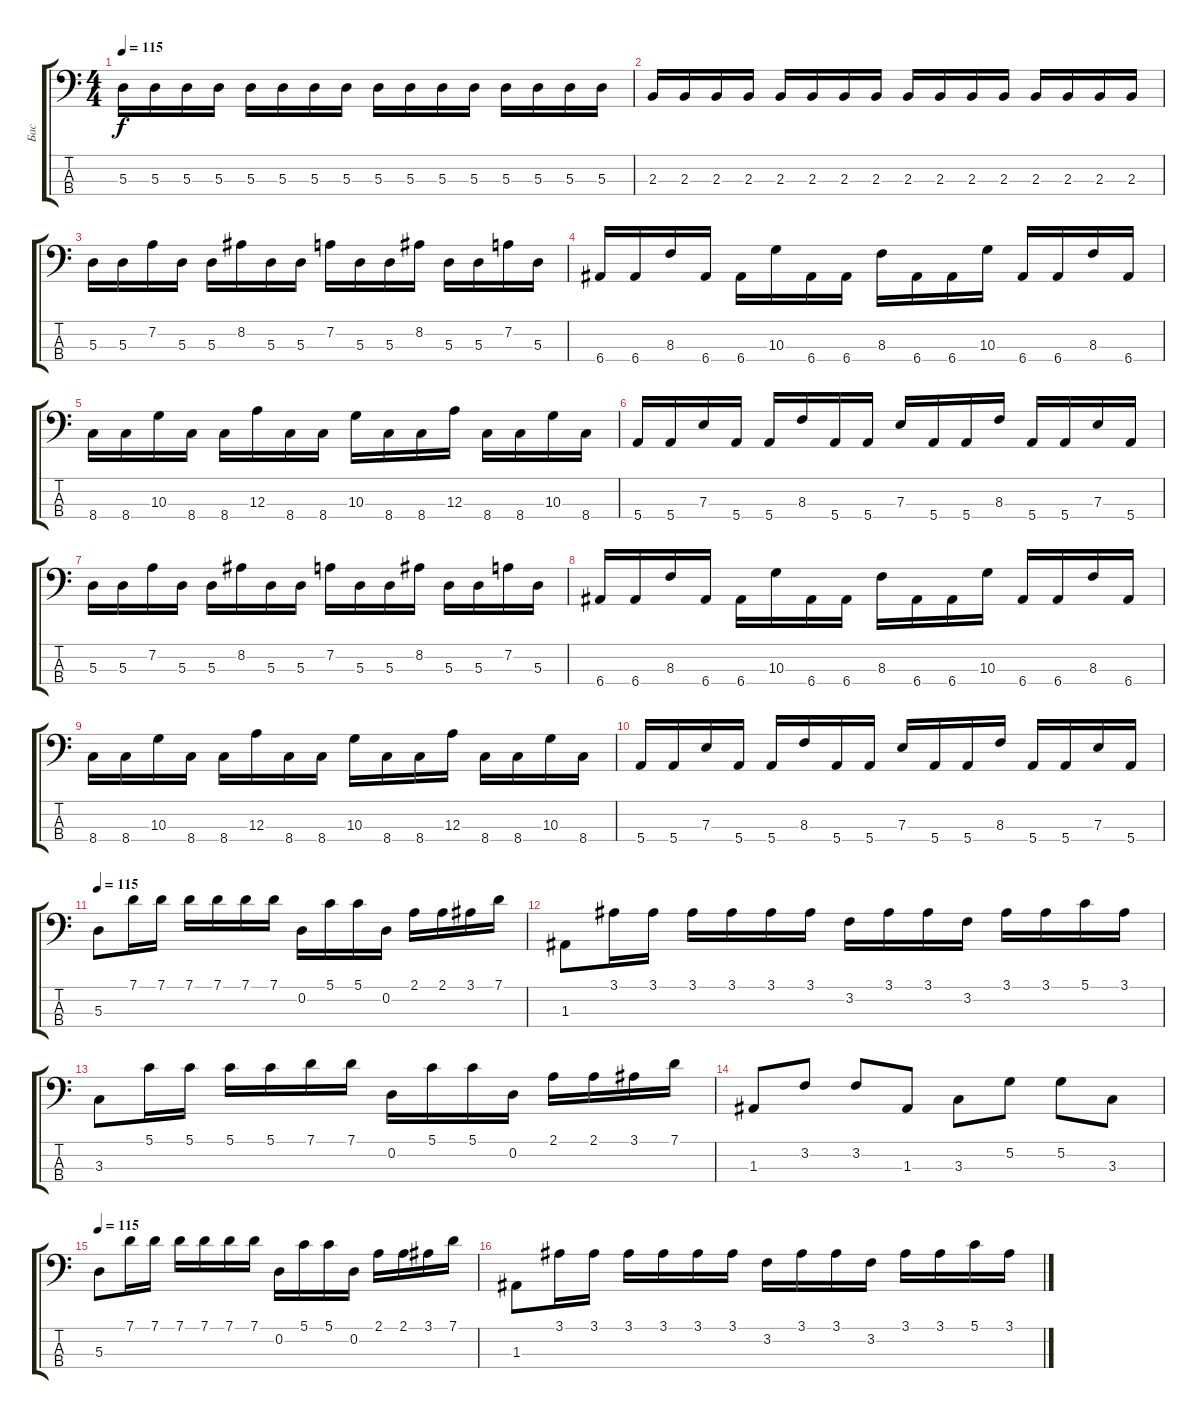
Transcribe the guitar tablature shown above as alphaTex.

\track ("Бас" "Бас") {instrument electricbassfinger}
\staff {score tabs}
\tuning (G2 D2 A1 E1) {hide}
\ts (4 4)
\tempo 115
\clef f4
\ks c
5.3.16{dy f} 5.3.16 5.3.16 5.3.16 5.3.16 5.3.16 5.3.16 5.3.16 5.3.16 5.3.16 5.3.16 5.3.16 5.3.16 5.3.16 5.3.16 5.3.16 |
2.3.16 2.3.16 2.3.16 2.3.16 2.3.16 2.3.16 2.3.16 2.3.16 2.3.16 2.3.16 2.3.16 2.3.16 2.3.16 2.3.16 2.3.16 2.3.16 |
5.3.16 5.3.16 7.2.16 5.3.16 5.3.16 8.2.16 5.3.16 5.3.16 7.2.16 5.3.16 5.3.16 8.2.16 5.3.16 5.3.16 7.2.16 5.3.16 |
6.4.16 6.4.16 8.3.16 6.4.16 6.4.16 10.3.16 6.4.16 6.4.16 8.3.16 6.4.16 6.4.16 10.3.16 6.4.16 6.4.16 8.3.16 6.4.16 |
8.4.16 8.4.16 10.3.16 8.4.16 8.4.16 12.3.16 8.4.16 8.4.16 10.3.16 8.4.16 8.4.16 12.3.16 8.4.16 8.4.16 10.3.16 8.4.16 |
5.4.16 5.4.16 7.3.16 5.4.16 5.4.16 8.3.16 5.4.16 5.4.16 7.3.16 5.4.16 5.4.16 8.3.16 5.4.16 5.4.16 7.3.16 5.4.16 |
5.3.16 5.3.16 7.2.16 5.3.16 5.3.16 8.2.16 5.3.16 5.3.16 7.2.16 5.3.16 5.3.16 8.2.16 5.3.16 5.3.16 7.2.16 5.3.16 |
6.4.16 6.4.16 8.3.16 6.4.16 6.4.16 10.3.16 6.4.16 6.4.16 8.3.16 6.4.16 6.4.16 10.3.16 6.4.16 6.4.16 8.3.16 6.4.16 |
8.4.16 8.4.16 10.3.16 8.4.16 8.4.16 12.3.16 8.4.16 8.4.16 10.3.16 8.4.16 8.4.16 12.3.16 8.4.16 8.4.16 10.3.16 8.4.16 |
5.4.16 5.4.16 7.3.16 5.4.16 5.4.16 8.3.16 5.4.16 5.4.16 7.3.16 5.4.16 5.4.16 8.3.16 5.4.16 5.4.16 7.3.16 5.4.16 |
\tempo 115
5.3.8 7.1.16 7.1.16 7.1.16 7.1.16 7.1.16 7.1.16 0.2.16 5.1.16 5.1.16 0.2.16 2.1.16 2.1.16 3.1.16 7.1.16 |
1.3.8 3.1.16 3.1.16 3.1.16 3.1.16 3.1.16 3.1.16 3.2.16 3.1.16 3.1.16 3.2.16 3.1.16 3.1.16 5.1.16 3.1.16 |
3.3.8 5.1.16 5.1.16 5.1.16 5.1.16 7.1.16 7.1.16 0.2.16 5.1.16 5.1.16 0.2.16 2.1.16 2.1.16 3.1.16 7.1.16 |
1.3.8 3.2.8 3.2.8 1.3.8 3.3.8 5.2.8 5.2.8 3.3.8 |
\tempo 115
5.3.8 7.1.16 7.1.16 7.1.16 7.1.16 7.1.16 7.1.16 0.2.16 5.1.16 5.1.16 0.2.16 2.1.16 2.1.16 3.1.16 7.1.16 |
1.3.8 3.1.16 3.1.16 3.1.16 3.1.16 3.1.16 3.1.16 3.2.16 3.1.16 3.1.16 3.2.16 3.1.16 3.1.16 5.1.16 3.1.16
